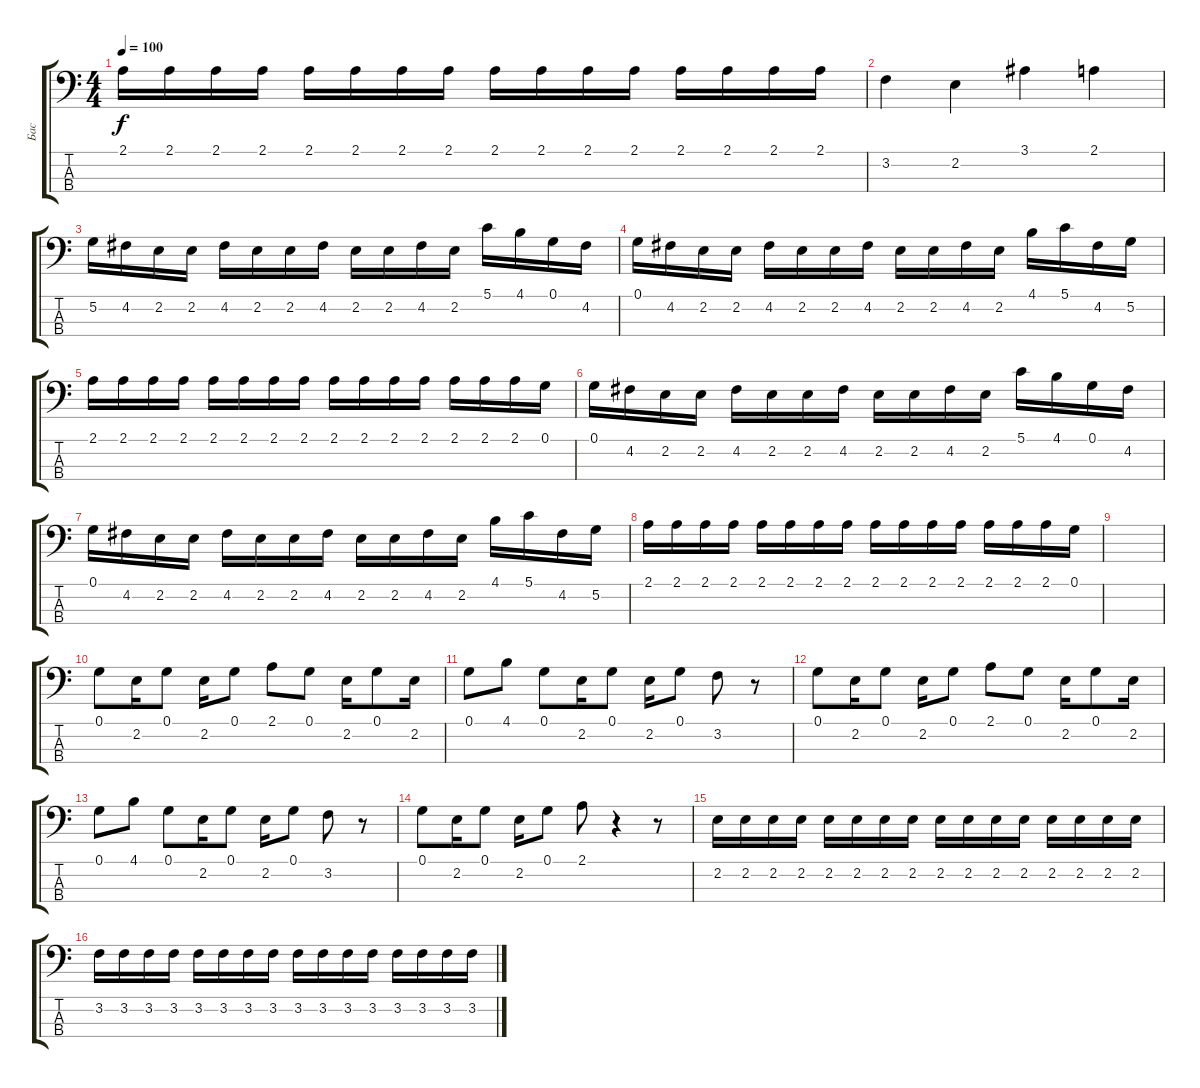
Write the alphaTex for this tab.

\track ("Бас" "Бас") {instrument electricbassfinger}
\staff {score tabs}
\tuning (G2 D2 A1 E1) {hide}
\ts (4 4)
\tempo 100
\clef f4
\ks c
2.1.16{dy f} 2.1.16 2.1.16 2.1.16 2.1.16 2.1.16 2.1.16 2.1.16 2.1.16 2.1.16 2.1.16 2.1.16 2.1.16 2.1.16 2.1.16 2.1.16 |
3.2.4 2.2.4 3.1.4 2.1.4 |
5.2.16 4.2.16 2.2.16 2.2.16 4.2.16 2.2.16 2.2.16 4.2.16 2.2.16 2.2.16 4.2.16 2.2.16 5.1.16 4.1.16 0.1.16 4.2.16 |
0.1.16 4.2.16 2.2.16 2.2.16 4.2.16 2.2.16 2.2.16 4.2.16 2.2.16 2.2.16 4.2.16 2.2.16 4.1.16 5.1.16 4.2.16 5.2.16 |
2.1.16 2.1.16 2.1.16 2.1.16 2.1.16 2.1.16 2.1.16 2.1.16 2.1.16 2.1.16 2.1.16 2.1.16 2.1.16 2.1.16 2.1.16 0.1.16 |
0.1.16 4.2.16 2.2.16 2.2.16 4.2.16 2.2.16 2.2.16 4.2.16 2.2.16 2.2.16 4.2.16 2.2.16 5.1.16 4.1.16 0.1.16 4.2.16 |
0.1.16 4.2.16 2.2.16 2.2.16 4.2.16 2.2.16 2.2.16 4.2.16 2.2.16 2.2.16 4.2.16 2.2.16 4.1.16 5.1.16 4.2.16 5.2.16 |
2.1.16 2.1.16 2.1.16 2.1.16 2.1.16 2.1.16 2.1.16 2.1.16 2.1.16 2.1.16 2.1.16 2.1.16 2.1.16 2.1.16 2.1.16 0.1.16 |
|
0.1.8 2.2.16 0.1.8 2.2.16 0.1.8 2.1.8 0.1.8 2.2.16 0.1.8 2.2.16 |
0.1.8 4.1.8 0.1.8 2.2.16 0.1.8 2.2.16 0.1.8 3.2.8 r.8 |
0.1.8 2.2.16 0.1.8 2.2.16 0.1.8 2.1.8 0.1.8 2.2.16 0.1.8 2.2.16 |
0.1.8 4.1.8 0.1.8 2.2.16 0.1.8 2.2.16 0.1.8 3.2.8 r.8 |
0.1.8 2.2.16 0.1.8 2.2.16 0.1.8 2.1.8 r.4 r.8 |
2.2.16 2.2.16 2.2.16 2.2.16 2.2.16 2.2.16 2.2.16 2.2.16 2.2.16 2.2.16 2.2.16 2.2.16 2.2.16 2.2.16 2.2.16 2.2.16 |
3.2.16 3.2.16 3.2.16 3.2.16 3.2.16 3.2.16 3.2.16 3.2.16 3.2.16 3.2.16 3.2.16 3.2.16 3.2.16 3.2.16 3.2.16 3.2.16
